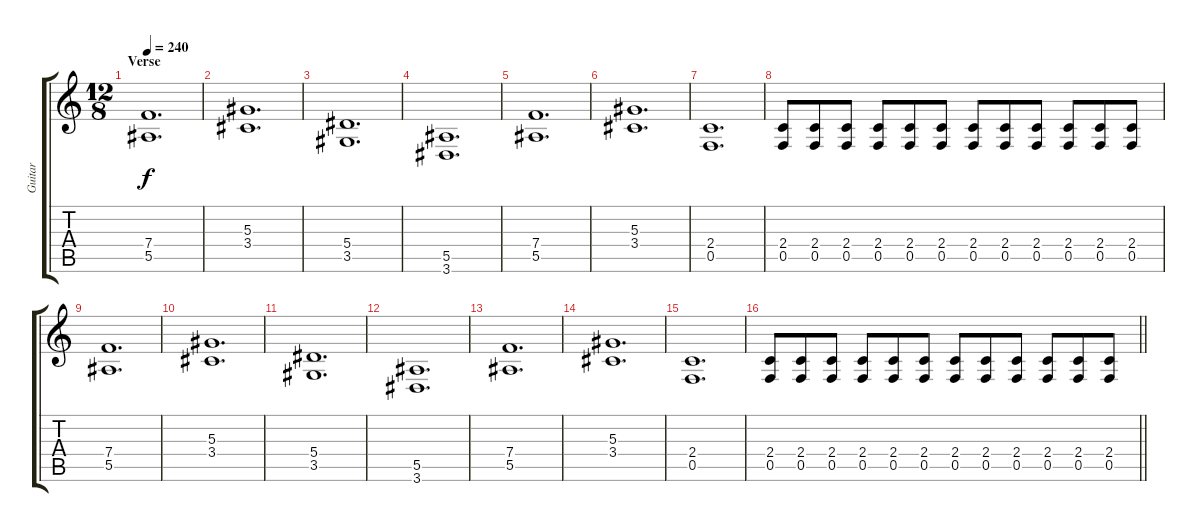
\track ("Guitar" "Guitar") {instrument distortionguitar}
\staff {score tabs}
\tuning (C4 G3 Eb3 Bb2 F2 C2) {hide}
\ts (12 8)
\section ("" "Verse")
\tempo 240
\clef g2
\ks c
(7.4 5.5).1{d dy f} |
(5.3 3.4).1{d} |
(5.4 3.5).1{d} |
(5.5 3.6).1{d} |
(7.4 5.5).1{d} |
(5.3 3.4).1{d} |
(2.4 0.5).1{d} |
(2.4 0.5).8 (2.4 0.5).8 (2.4 0.5).8 (2.4 0.5).8 (2.4 0.5).8 (2.4 0.5).8 (2.4 0.5).8 (2.4 0.5).8 (2.4 0.5).8 (2.4 0.5).8 (2.4 0.5).8 (2.4 0.5).8 |
(7.4 5.5).1{d} |
(5.3 3.4).1{d} |
(5.4 3.5).1{d} |
(5.5 3.6).1{d} |
(7.4 5.5).1{d} |
(5.3 3.4).1{d} |
(2.4 0.5).1{d} |
\barLineRight lightlight
(2.4 0.5).8 (2.4 0.5).8 (2.4 0.5).8 (2.4 0.5).8 (2.4 0.5).8 (2.4 0.5).8 (2.4 0.5).8 (2.4 0.5).8 (2.4 0.5).8 (2.4 0.5).8 (2.4 0.5).8 (2.4 0.5).8
